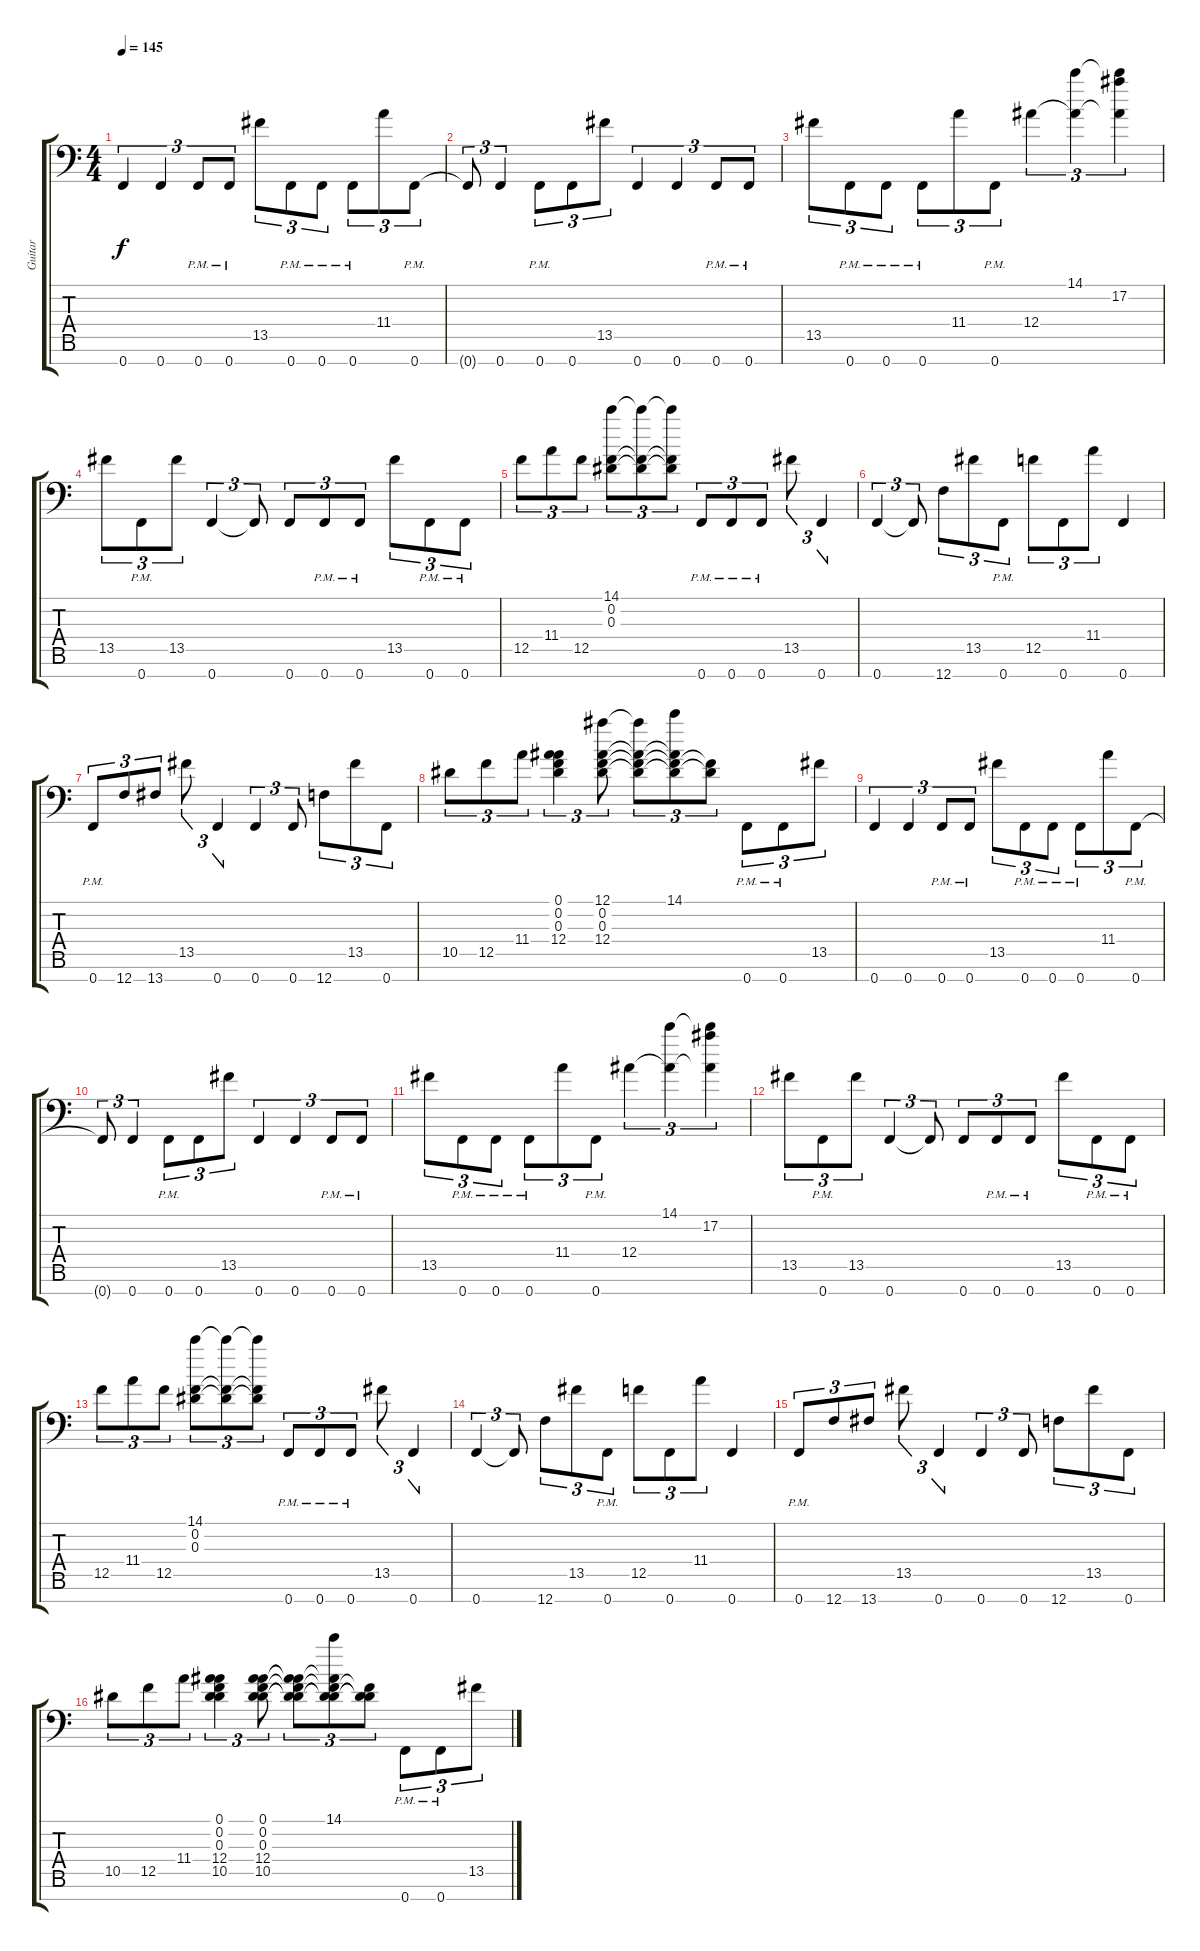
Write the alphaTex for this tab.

\track ("Guitar" "Guitar") {instrument distortionguitar}
\staff {score tabs}
\tuning (Bb3 F3 Eb3 Bb2 F2 Bb1 F1) {hide}
\ts (4 4)
\tempo 145
\clef f4
\ks c
0.7.4{tu (3 2) dy f} 0.7.4{tu (3 2)} 0.7{pm}.8{tu (3 2)} 0.7{pm}.8{tu (3 2)} 13.5.8{tu (3 2)} 0.7{pm}.8{tu (3 2)} 0.7{pm}.8{tu (3 2)} 0.7{pm}.8{tu (3 2)} 11.4.8{tu (3 2)} 0.7{pm}.8{tu (3 2)} |
0.7{t}.8{tu (3 2)} 0.7.4{tu (3 2)} 0.7{pm}.8{tu (3 2)} 0.7.8{tu (3 2)} 13.5.8{tu (3 2)} 0.7.4{tu (3 2)} 0.7.4{tu (3 2)} 0.7{pm}.8{tu (3 2)} 0.7{pm}.8{tu (3 2)} |
13.5.8{tu (3 2)} 0.7{pm}.8{tu (3 2)} 0.7{pm}.8{tu (3 2)} 0.7{pm}.8{tu (3 2)} 11.4.8{tu (3 2)} 0.7{pm}.8{tu (3 2)} 12.4.4{tu (3 2)} (14.1 12.4{t}).4{tu (3 2)} (14.1{t} 17.2 12.4{t}).4{tu (3 2)} |
13.5.8{tu (3 2)} 0.7{pm}.8{tu (3 2)} 13.5.8{tu (3 2)} 0.7.4{tu (3 2)} 0.7{t}.8{tu (3 2)} 0.7.8{tu (3 2)} 0.7{pm}.8{tu (3 2)} 0.7{pm}.8{tu (3 2)} 13.5.8{tu (3 2)} 0.7{pm}.8{tu (3 2)} 0.7{pm}.8{tu (3 2)} |
12.5.8{tu (3 2)} 11.4.8{tu (3 2)} 12.5.8{tu (3 2)} (14.1 0.2 0.3).8{tu (3 2)} (14.1{t} 0.2{t} 0.3{t}).8{tu (3 2)} (14.1{t} 0.2{t} 0.3{t}).8{tu (3 2)} 0.7{pm}.8{tu (3 2)} 0.7{pm}.8{tu (3 2)} 0.7{pm}.8{tu (3 2)} 13.5.8{tu (3 2)} 0.7.4{tu (3 2)} |
0.7.4{tu (3 2)} 0.7{t}.8{tu (3 2)} 12.7.8{tu (3 2)} 13.5.8{tu (3 2)} 0.7{pm}.8{tu (3 2)} 12.5.8{tu (3 2)} 0.7.8{tu (3 2)} 11.4.8{tu (3 2)} 0.7.4 |
0.7{pm}.8{tu (3 2)} 12.7.8{tu (3 2)} 13.7.8{tu (3 2)} 13.5.8{tu (3 2)} 0.7.4{tu (3 2)} 0.7.4{tu (3 2)} 0.7.8{tu (3 2)} 12.7.8{tu (3 2)} 13.5.8{tu (3 2)} 0.7.8{tu (3 2)} |
10.5.8{tu (3 2)} 12.5.8{tu (3 2)} 11.4.8{tu (3 2)} (0.1 0.2 0.3 12.4).4{tu (3 2)} (12.1 0.2 0.3 12.4).8{tu (3 2)} (12.1{t} 0.2{t} 0.3{t} 12.4{t}).8{tu (3 2)} (14.1 0.2{t} 0.3{t} 12.4{t}).8{tu (3 2)} (0.2{t} 0.3{t}).8{tu (3 2)} 0.7{pm}.8{tu (3 2)} 0.7{pm}.8{tu (3 2)} 13.5.8{tu (3 2)} |
0.7.4{tu (3 2)} 0.7.4{tu (3 2)} 0.7{pm}.8{tu (3 2)} 0.7{pm}.8{tu (3 2)} 13.5.8{tu (3 2)} 0.7{pm}.8{tu (3 2)} 0.7{pm}.8{tu (3 2)} 0.7{pm}.8{tu (3 2)} 11.4.8{tu (3 2)} 0.7{pm}.8{tu (3 2)} |
0.7{t}.8{tu (3 2)} 0.7.4{tu (3 2)} 0.7{pm}.8{tu (3 2)} 0.7.8{tu (3 2)} 13.5.8{tu (3 2)} 0.7.4{tu (3 2)} 0.7.4{tu (3 2)} 0.7{pm}.8{tu (3 2)} 0.7{pm}.8{tu (3 2)} |
13.5.8{tu (3 2)} 0.7{pm}.8{tu (3 2)} 0.7{pm}.8{tu (3 2)} 0.7{pm}.8{tu (3 2)} 11.4.8{tu (3 2)} 0.7{pm}.8{tu (3 2)} 12.4.4{tu (3 2)} (14.1 12.4{t}).4{tu (3 2)} (14.1{t} 17.2 12.4{t}).4{tu (3 2)} |
13.5.8{tu (3 2)} 0.7{pm}.8{tu (3 2)} 13.5.8{tu (3 2)} 0.7.4{tu (3 2)} 0.7{t}.8{tu (3 2)} 0.7.8{tu (3 2)} 0.7{pm}.8{tu (3 2)} 0.7{pm}.8{tu (3 2)} 13.5.8{tu (3 2)} 0.7{pm}.8{tu (3 2)} 0.7{pm}.8{tu (3 2)} |
12.5.8{tu (3 2)} 11.4.8{tu (3 2)} 12.5.8{tu (3 2)} (14.1 0.2 0.3).8{tu (3 2)} (14.1{t} 0.2{t} 0.3{t}).8{tu (3 2)} (14.1{t} 0.2{t} 0.3{t}).8{tu (3 2)} 0.7{pm}.8{tu (3 2)} 0.7{pm}.8{tu (3 2)} 0.7{pm}.8{tu (3 2)} 13.5.8{tu (3 2)} 0.7.4{tu (3 2)} |
0.7.4{tu (3 2)} 0.7{t}.8{tu (3 2)} 12.7.8{tu (3 2)} 13.5.8{tu (3 2)} 0.7{pm}.8{tu (3 2)} 12.5.8{tu (3 2)} 0.7.8{tu (3 2)} 11.4.8{tu (3 2)} 0.7.4 |
0.7{pm}.8{tu (3 2)} 12.7.8{tu (3 2)} 13.7.8{tu (3 2)} 13.5.8{tu (3 2)} 0.7.4{tu (3 2)} 0.7.4{tu (3 2)} 0.7.8{tu (3 2)} 12.7.8{tu (3 2)} 13.5.8{tu (3 2)} 0.7.8{tu (3 2)} |
10.5.8{tu (3 2)} 12.5.8{tu (3 2)} 11.4.8{tu (3 2)} (0.1 0.2 0.3 12.4 10.5).4{tu (3 2)} (0.1 0.2 0.3 12.4 10.5).8{tu (3 2)} (0.1{t} 0.2{t} 0.3{t} 12.4{t} 10.5{t}).8{tu (3 2)} (14.1 0.2{t} 0.3{t} 12.4{t} 10.5{t}).8{tu (3 2)} (0.2{t} 0.3{t} 10.5{t}).8{tu (3 2)} 0.7{pm}.8{tu (3 2)} 0.7{pm}.8{tu (3 2)} 13.5.8{tu (3 2)}
